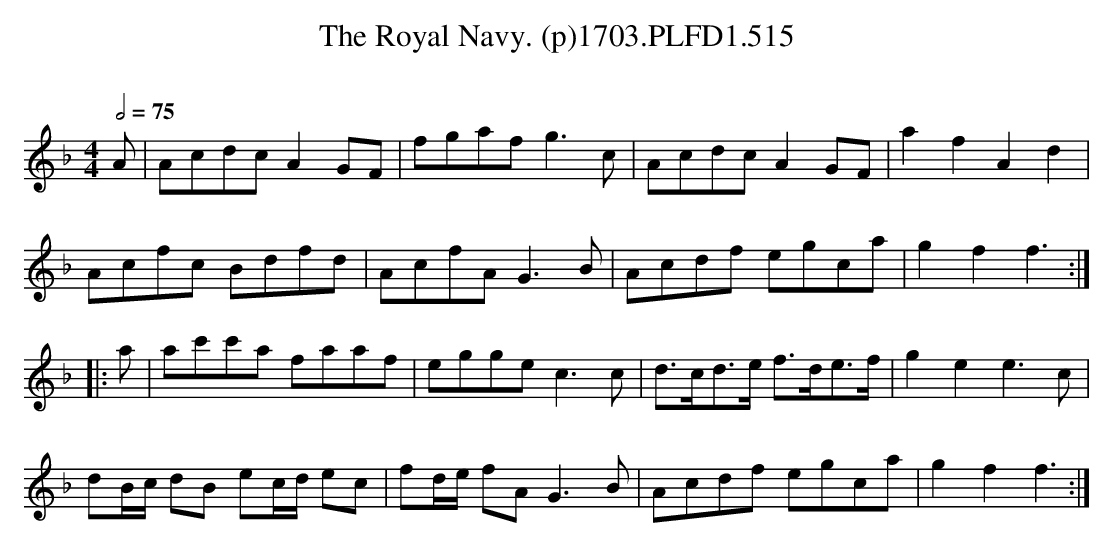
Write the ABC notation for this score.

X:1
T:Royal Navy. (p)1703.PLFD1.515, The
M:4/4
L:1/8
Q:1/2=75
O:
K:F
A|AcdcA2GF|fgafg3c|AcdcA2GF|a2f2A2d2|
Acfc Bdfd|AcfAG3B|Acdf egca|g2f2f3:|
|:a|ac'c'a faaf|eggec3c|d>cd>e f>de>f|g2e2e3c|
dB/c/ dB ec/d/ ec|fd/e/ fA G3B|Acdf egca|g2f2f3:|
